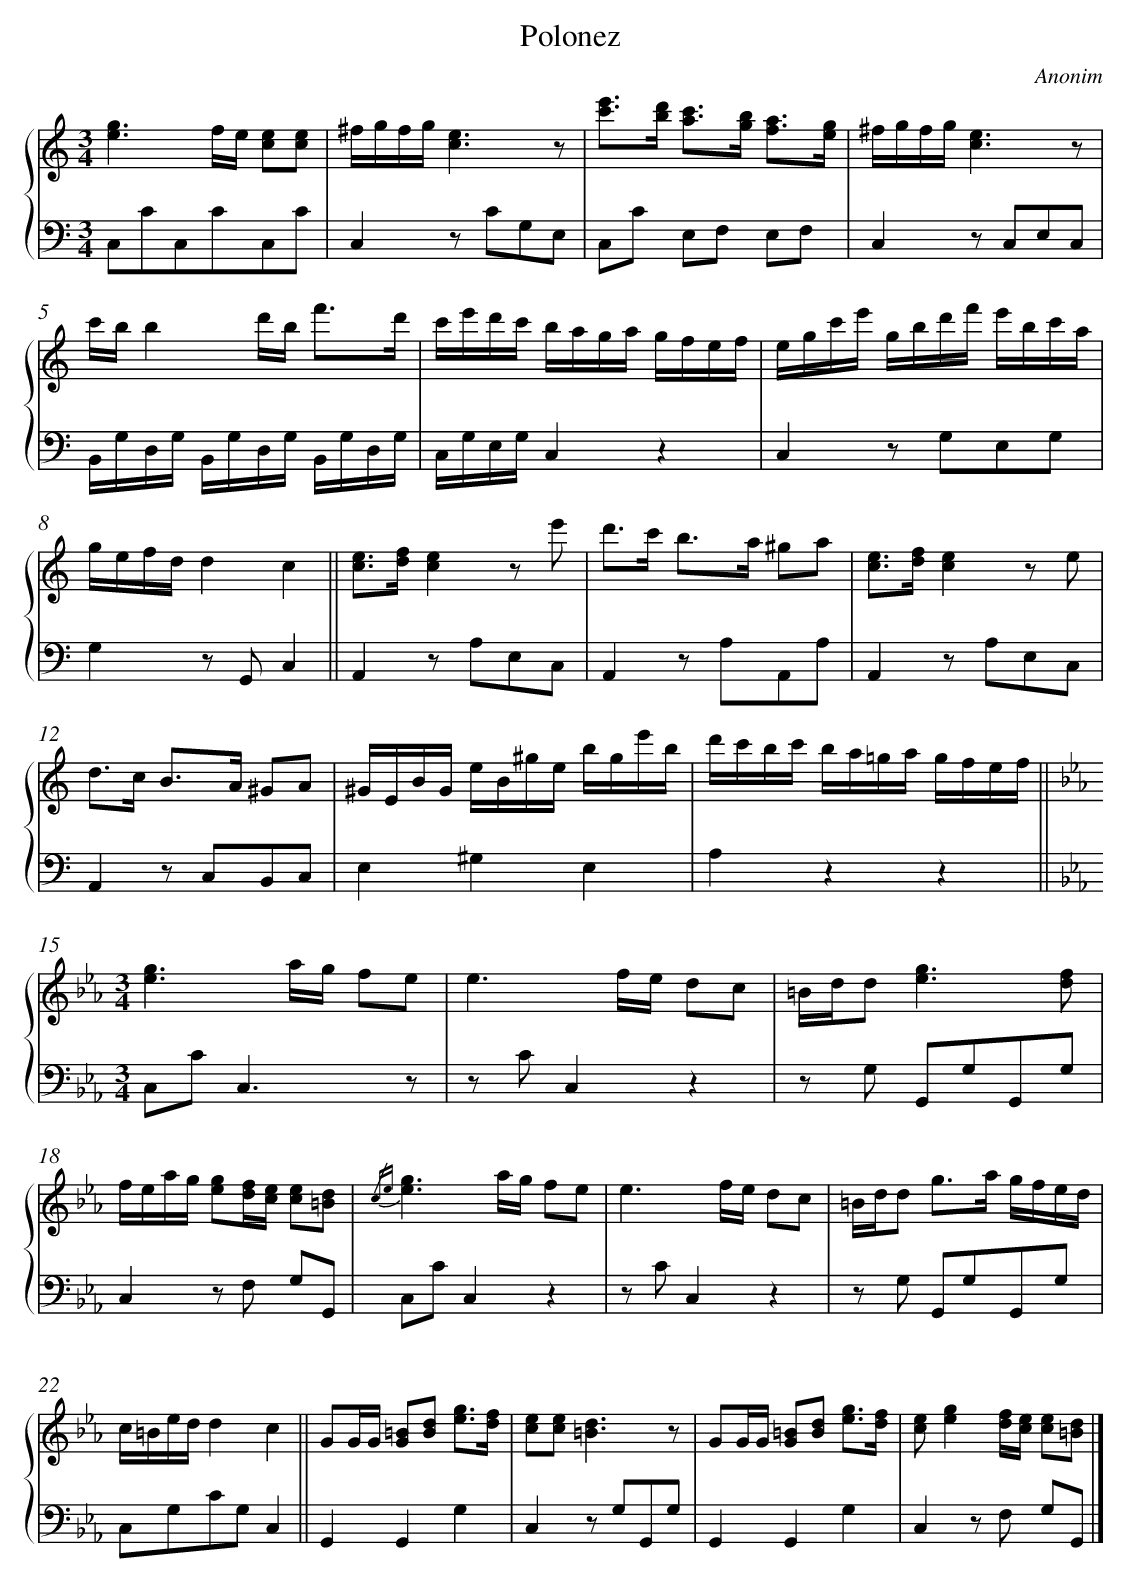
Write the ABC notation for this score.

X:1
T: Polonez
C: Anonim
L: 1/8
M: 3/4
%%staves {1 2}
V: 1 clef=treble
V: 2 clef=bass
K: C
[V:1] [g3e3]f/e/ [ec][ec] |
[V:2] C,CC,CC,C |
[V:1] ^f/g/f/g/[e3c3]z |
[V:2] C,2z CG,E, |
[V:1] [e'c']>[d'b] [c'a]>[bg] [a3/f3/][g/e/] |
[V:2] C,C E,F, E,F, |
[V:1] ^f/g/f/g/[e3c3]z |
[V:2] C,2z C,E,C, |
[V:1] c'/b/b2d'/b< f'd'/ |
[V:2] B,,/G,/D,/G,/ B,,/G,/D,/G,/ B,,/G,/D,/G,/ |
[V:1] c'/e'/d'/c'/ b/a/g/a/ g/f/e/f/ |
[V:2] C,/G,/E,/G,/C,2z2 |
[V:1] e/g/c'/e'/ g/b/d'/f'/ e'/b/c'/a/ |
[V:2] C,2z G,E,G, |
[V:1] g/e/f/d/d2c2 ||
[V:2] G,2z G,,C,2 ||
[V:1] [ec]>[fd][e2c2]z e' |
[V:2] A,,2z A,E,C, |
[V:1] d'>c' b>a ^ga |
[V:2] A,,2z A,A,,A, |
[V:1] [ec]>[fd][e2c2]z e |
[V:2] A,,2z A,E,C, |
[V:1] d>c B>A ^GA |
[V:2] A,,2z C,B,,C, |
[V:1] ^G/E/B/G/ e/B/^g/e/ b/g/e'/b/ |
[V:2] E,2^G,2E,2 |
[V:1] d'/c'/b/c'/ b/a/=g/a/ g/f/e/f/ ||
[V:2] A,2z2z2 ||
[V:1]  [K:Eb] [M:3/4][g3e3]a/g/ fe |
[V:2]  [K:Eb] [M:3/4]C,C2<C,2z |
[V:1] e3f/e/ dc |
[V:2] z CC,2z2 |
[V:1] =B/d/d2<[g2e2][fd] |
[V:2] z G, G,,G,G,,G, |
[V:1] f/e/a/g/ [ge][f/d/][e/c/] [ec][d=B] |
[V:2] C,2z F, G,G,, |
[V:1] {/ce}[g3e3]a/g/ fe |
[V:2] C,CC,2z2 |
[V:1] e3f/e/ dc |
[V:2] z CC,2z2 |
[V:1] =B/d/d g>a g/f/e/d/ |
[V:2] z G, G,,G,G,,G, |
[V:1] c/=B/e/d/d2c2 ||
[V:2] C,G,CG,C,2 ||
[V:1] GG/G/ [=BG][dB] [g3/e3/][f/d/] |
[V:2] G,,2G,,2G,2 |
[V:1] [ec][e2c2]<[d2=B2]z |
[V:2] C,2z G,G,,G, |
[V:1] GG/G/ [=BG][dB] [g3/e3/][f/d/] |
[V:2] G,,2G,,2G,2 |
[V:1] [ec][g2e2][f/d/][e/c/] [ec][d=B] |]
[V:2] C,2z F, G,G,, |]
